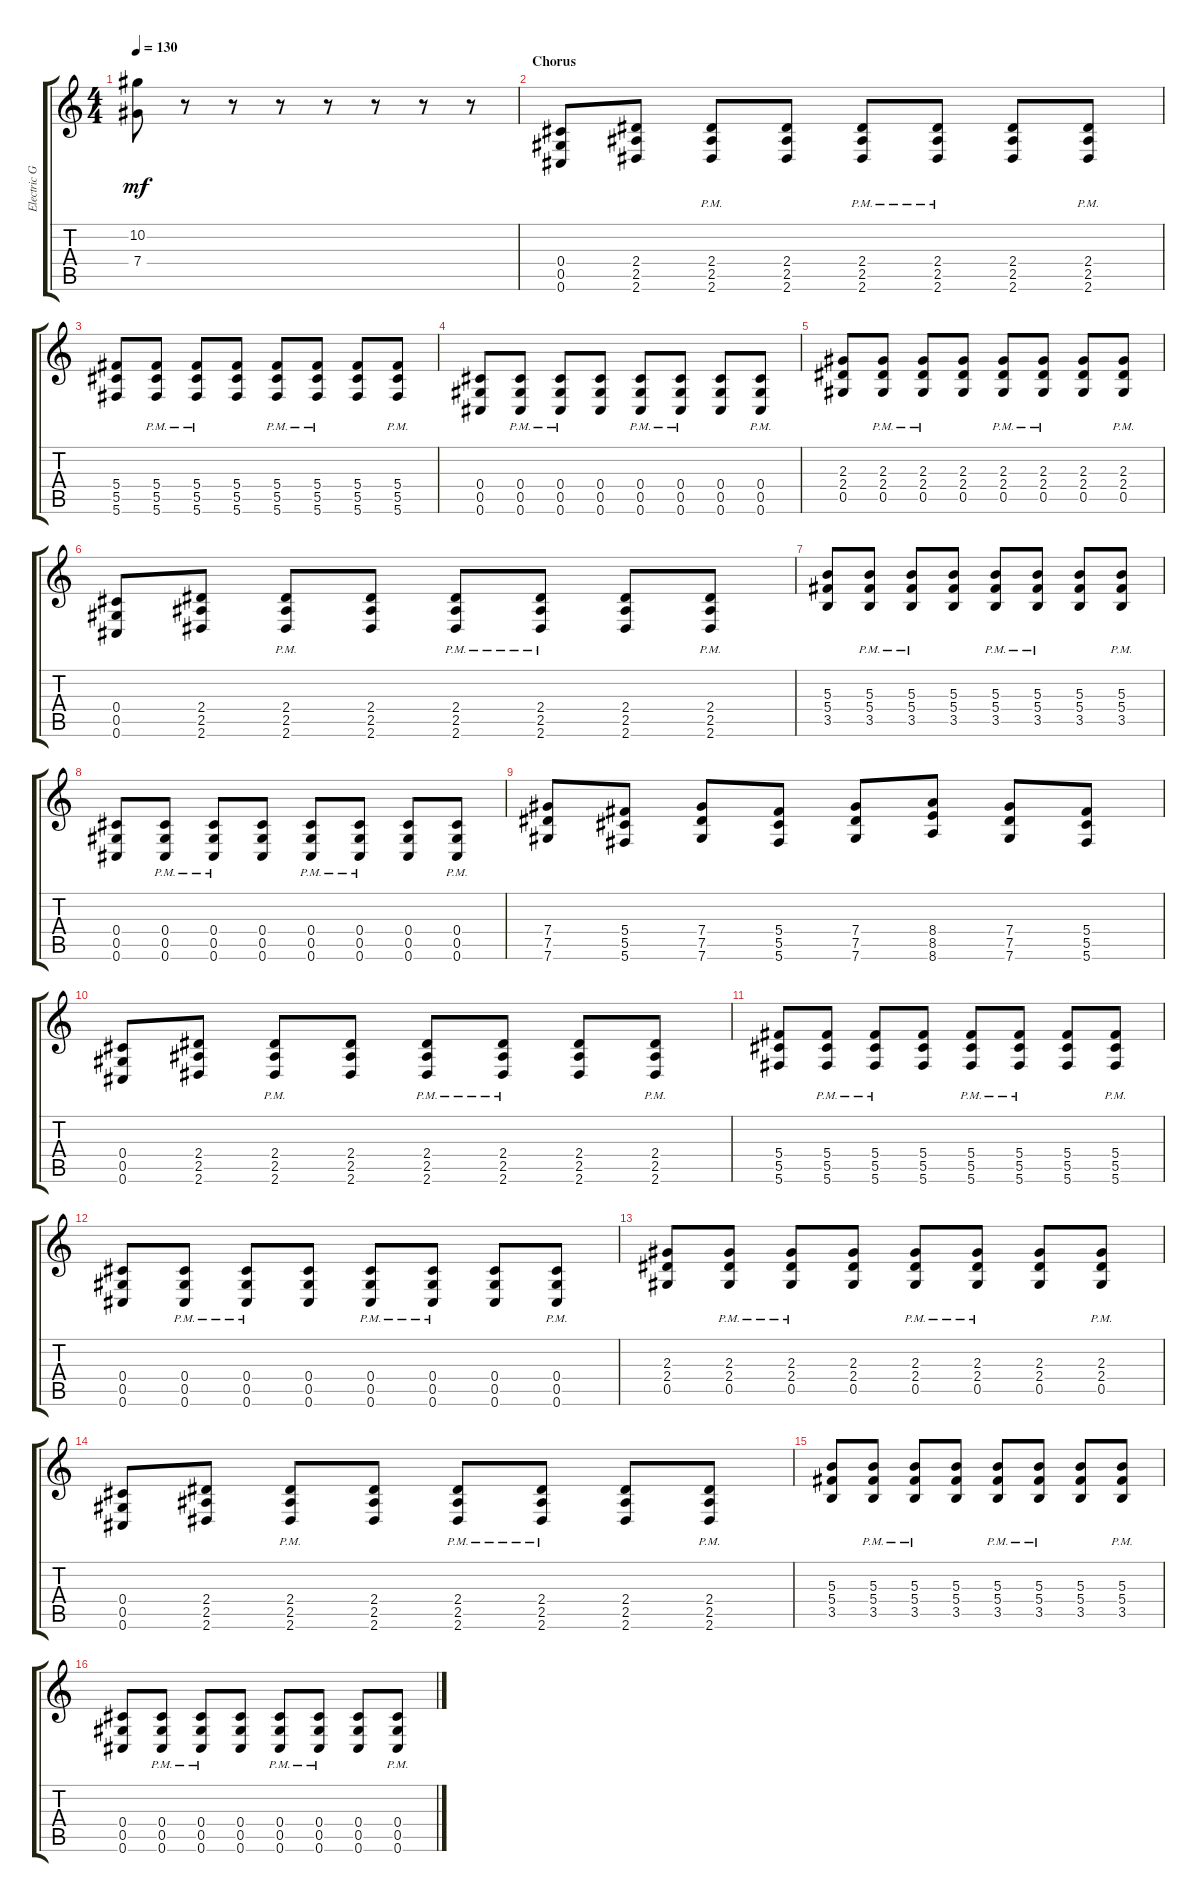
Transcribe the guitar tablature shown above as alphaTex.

\track ("Electric Guitar" "Electric G") {instrument distortionguitar}
\staff {score tabs}
\tuning (Eb4 Bb3 Gb3 Db3 Ab2 Db2) {hide}
\ts (4 4)
\tempo 130
\clef g2
\ks c
(10.2 7.4).8{dy mf} r.8 r.8 r.8 r.8 r.8 r.8 r.8 |
\section ("" "Chorus")
(0.4 0.5 0.6).8 (2.4 2.5 2.6).8 (2.4{pm} 2.5{pm} 2.6{pm}).8 (2.4 2.5 2.6).8 (2.4{pm} 2.5{pm} 2.6{pm}).8 (2.4{pm} 2.5{pm} 2.6{pm}).8 (2.4 2.5 2.6).8 (2.4{pm} 2.5{pm} 2.6{pm}).8 |
(5.4 5.5 5.6).8 (5.4{pm} 5.5{pm} 5.6{pm}).8 (5.4{pm} 5.5{pm} 5.6{pm}).8 (5.4 5.5 5.6).8 (5.4{pm} 5.5{pm} 5.6{pm}).8 (5.4{pm} 5.5{pm} 5.6{pm}).8 (5.4 5.5 5.6).8 (5.4{pm} 5.5{pm} 5.6{pm}).8 |
(0.4 0.5 0.6).8 (0.4{pm} 0.5{pm} 0.6{pm}).8 (0.4{pm} 0.5{pm} 0.6{pm}).8 (0.4 0.5 0.6).8 (0.4{pm} 0.5{pm} 0.6{pm}).8 (0.4{pm} 0.5{pm} 0.6{pm}).8 (0.4 0.5 0.6).8 (0.4{pm} 0.5{pm} 0.6{pm}).8 |
(2.3 2.4 0.5).8 (2.3{pm} 2.4{pm} 0.5{pm}).8 (2.3{pm} 2.4{pm} 0.5{pm}).8 (2.3 2.4 0.5).8 (2.3{pm} 2.4{pm} 0.5{pm}).8 (2.3{pm} 2.4{pm} 0.5{pm}).8 (2.3 2.4 0.5).8 (2.3{pm} 2.4{pm} 0.5{pm}).8 |
(0.4 0.5 0.6).8 (2.4 2.5 2.6).8 (2.4{pm} 2.5{pm} 2.6{pm}).8 (2.4 2.5 2.6).8 (2.4{pm} 2.5{pm} 2.6{pm}).8 (2.4{pm} 2.5{pm} 2.6{pm}).8 (2.4 2.5 2.6).8 (2.4{pm} 2.5{pm} 2.6{pm}).8 |
(5.3 5.4 3.5).8 (5.3{pm} 5.4{pm} 3.5{pm}).8 (5.3{pm} 5.4{pm} 3.5{pm}).8 (5.3 5.4 3.5).8 (5.3{pm} 5.4{pm} 3.5{pm}).8 (5.3{pm} 5.4{pm} 3.5{pm}).8 (5.3 5.4 3.5).8 (5.3{pm} 5.4{pm} 3.5{pm}).8 |
(0.4 0.5 0.6).8 (0.4{pm} 0.5{pm} 0.6{pm}).8 (0.4{pm} 0.5{pm} 0.6{pm}).8 (0.4 0.5 0.6).8 (0.4{pm} 0.5{pm} 0.6{pm}).8 (0.4{pm} 0.5{pm} 0.6{pm}).8 (0.4 0.5 0.6).8 (0.4{pm} 0.5{pm} 0.6{pm}).8 |
(7.4 7.5 7.6).8 (5.4 5.5 5.6).8 (7.4 7.5 7.6).8 (5.4 5.5 5.6).8 (7.4 7.5 7.6).8 (8.4 8.5 8.6).8 (7.4 7.5 7.6).8 (5.4 5.5 5.6).8 |
(0.4 0.5 0.6).8 (2.4 2.5 2.6).8 (2.4{pm} 2.5{pm} 2.6{pm}).8 (2.4 2.5 2.6).8 (2.4{pm} 2.5{pm} 2.6{pm}).8 (2.4{pm} 2.5{pm} 2.6{pm}).8 (2.4 2.5 2.6).8 (2.4{pm} 2.5{pm} 2.6{pm}).8 |
(5.4 5.5 5.6).8 (5.4{pm} 5.5{pm} 5.6{pm}).8 (5.4{pm} 5.5{pm} 5.6{pm}).8 (5.4 5.5 5.6).8 (5.4{pm} 5.5{pm} 5.6{pm}).8 (5.4{pm} 5.5{pm} 5.6{pm}).8 (5.4 5.5 5.6).8 (5.4{pm} 5.5{pm} 5.6{pm}).8 |
(0.4 0.5 0.6).8 (0.4{pm} 0.5{pm} 0.6{pm}).8 (0.4{pm} 0.5{pm} 0.6{pm}).8 (0.4 0.5 0.6).8 (0.4{pm} 0.5{pm} 0.6{pm}).8 (0.4{pm} 0.5{pm} 0.6{pm}).8 (0.4 0.5 0.6).8 (0.4{pm} 0.5{pm} 0.6{pm}).8 |
(2.3 2.4 0.5).8 (2.3{pm} 2.4{pm} 0.5{pm}).8 (2.3{pm} 2.4{pm} 0.5{pm}).8 (2.3 2.4 0.5).8 (2.3{pm} 2.4{pm} 0.5{pm}).8 (2.3{pm} 2.4{pm} 0.5{pm}).8 (2.3 2.4 0.5).8 (2.3{pm} 2.4{pm} 0.5{pm}).8 |
(0.4 0.5 0.6).8 (2.4 2.5 2.6).8 (2.4{pm} 2.5{pm} 2.6{pm}).8 (2.4 2.5 2.6).8 (2.4{pm} 2.5{pm} 2.6{pm}).8 (2.4{pm} 2.5{pm} 2.6{pm}).8 (2.4 2.5 2.6).8 (2.4{pm} 2.5{pm} 2.6{pm}).8 |
(5.3 5.4 3.5).8 (5.3{pm} 5.4{pm} 3.5{pm}).8 (5.3{pm} 5.4{pm} 3.5{pm}).8 (5.3 5.4 3.5).8 (5.3{pm} 5.4{pm} 3.5{pm}).8 (5.3{pm} 5.4{pm} 3.5{pm}).8 (5.3 5.4 3.5).8 (5.3{pm} 5.4{pm} 3.5{pm}).8 |
(0.4 0.5 0.6).8 (0.4{pm} 0.5{pm} 0.6{pm}).8 (0.4{pm} 0.5{pm} 0.6{pm}).8 (0.4 0.5 0.6).8 (0.4{pm} 0.5{pm} 0.6{pm}).8 (0.4{pm} 0.5{pm} 0.6{pm}).8 (0.4 0.5 0.6).8 (0.4{pm} 0.5{pm} 0.6{pm}).8
